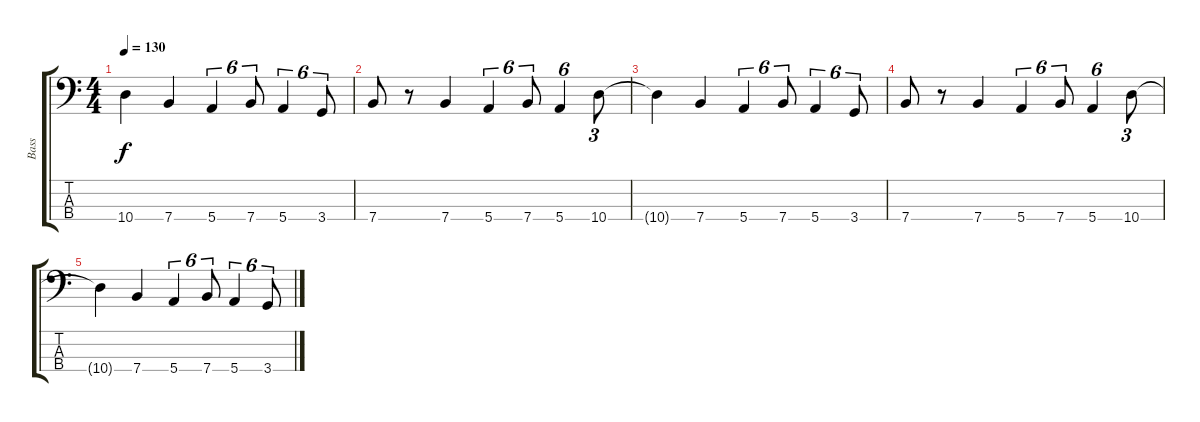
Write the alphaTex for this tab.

\track ("Bass" "Bass") {instrument electricbassfinger}
\staff {score tabs}
\tuning (G2 D2 A1 E1) {hide}
\ts (4 4)
\tempo 130
\clef f4
\ks c
10.4{t}.4{dy f} 7.4.4 5.4.4{tu (6 4)} 7.4.8{tu (6 4)} 5.4.4{tu (6 4)} 3.4.8{tu (6 4)} |
7.4.8 r.8 7.4.4 5.4.4{tu (6 4)} 7.4.8{tu (6 4)} 5.4.4{tu (6 4)} 10.4.8{tu (3 2)} |
10.4{t}.4 7.4.4 5.4.4{tu (6 4)} 7.4.8{tu (6 4)} 5.4.4{tu (6 4)} 3.4.8{tu (6 4)} |
7.4.8 r.8 7.4.4 5.4.4{tu (6 4)} 7.4.8{tu (6 4)} 5.4.4{tu (6 4)} 10.4.8{tu (3 2)} |
10.4{t}.4 7.4.4 5.4.4{tu (6 4)} 7.4.8{tu (6 4)} 5.4.4{tu (6 4)} 3.4.8{tu (6 4)}
